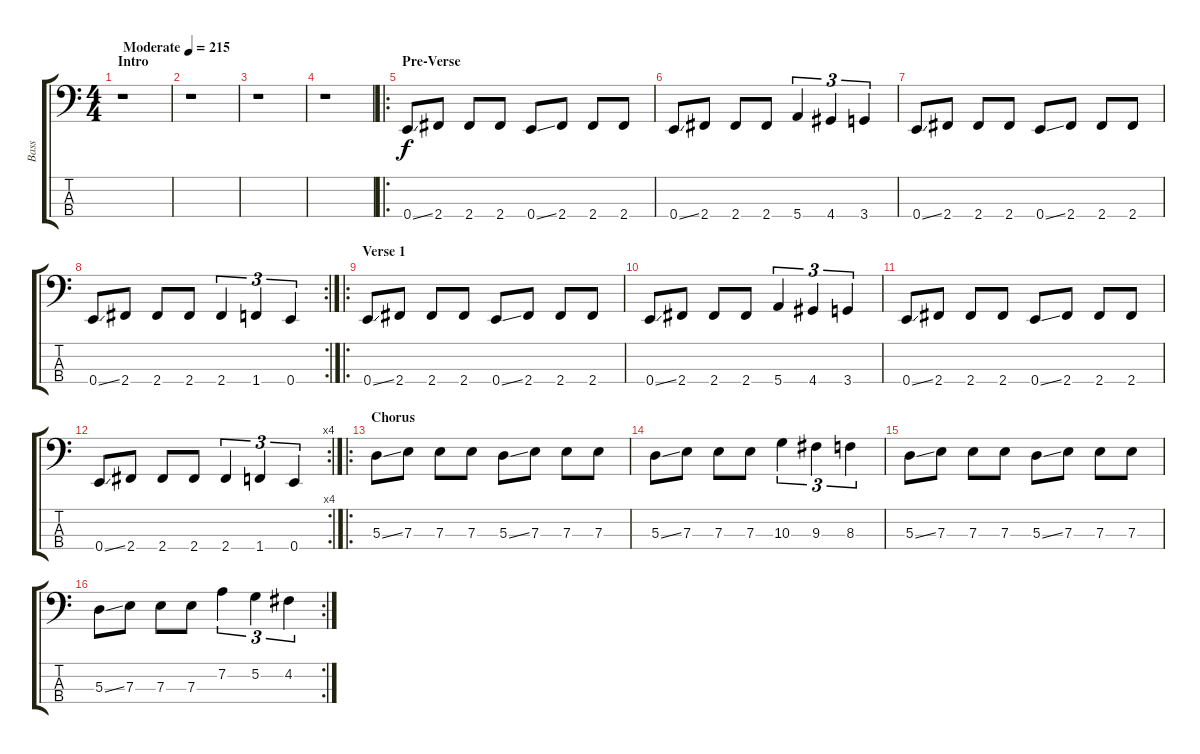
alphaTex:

\track ("Bass" "Bass") {instrument electricbassfinger}
\staff {score tabs}
\tuning (G2 D2 A1 E1) {hide}
\ts (4 4)
\section ("" "Intro")
\tempo (215 "Moderate")
\clef f4
\ks c
r.1{dy f instrument electricbassfinger} |
r.1 |
r.1 |
r.1 |
\ro
\section ("" "Pre-Verse")
0.4{ss}.8 2.4.8 2.4.8 2.4.8 0.4{ss}.8 2.4.8 2.4.8 2.4.8 |
0.4{ss}.8 2.4.8 2.4.8 2.4.8 5.4.4{tu (3 2)} 4.4.4{tu (3 2)} 3.4.4{tu (3 2)} |
0.4{ss}.8 2.4.8 2.4.8 2.4.8 0.4{ss}.8 2.4.8 2.4.8 2.4.8 |
\rc 2
0.4{ss}.8 2.4.8 2.4.8 2.4.8 2.4.4{tu (3 2)} 1.4.4{tu (3 2)} 0.4.4{tu (3 2)} |
\ro
\section ("" "Verse 1")
0.4{ss}.8 2.4.8 2.4.8 2.4.8 0.4{ss}.8 2.4.8 2.4.8 2.4.8 |
0.4{ss}.8 2.4.8 2.4.8 2.4.8 5.4.4{tu (3 2)} 4.4.4{tu (3 2)} 3.4.4{tu (3 2)} |
0.4{ss}.8 2.4.8 2.4.8 2.4.8 0.4{ss}.8 2.4.8 2.4.8 2.4.8 |
\rc 4
0.4{ss}.8 2.4.8 2.4.8 2.4.8 2.4.4{tu (3 2)} 1.4.4{tu (3 2)} 0.4.4{tu (3 2)} |
\ro
\section ("" "Chorus")
5.3{ss}.8 7.3.8 7.3.8 7.3.8 5.3{ss}.8 7.3.8 7.3.8 7.3.8 |
5.3{ss}.8 7.3.8 7.3.8 7.3.8 10.3.4{tu (3 2)} 9.3.4{tu (3 2)} 8.3.4{tu (3 2)} |
5.3{ss}.8 7.3.8 7.3.8 7.3.8 5.3{ss}.8 7.3.8 7.3.8 7.3.8 |
\rc 2
5.3{ss}.8 7.3.8 7.3.8 7.3.8 7.2.4{tu (3 2)} 5.2.4{tu (3 2)} 4.2.4{tu (3 2)}
